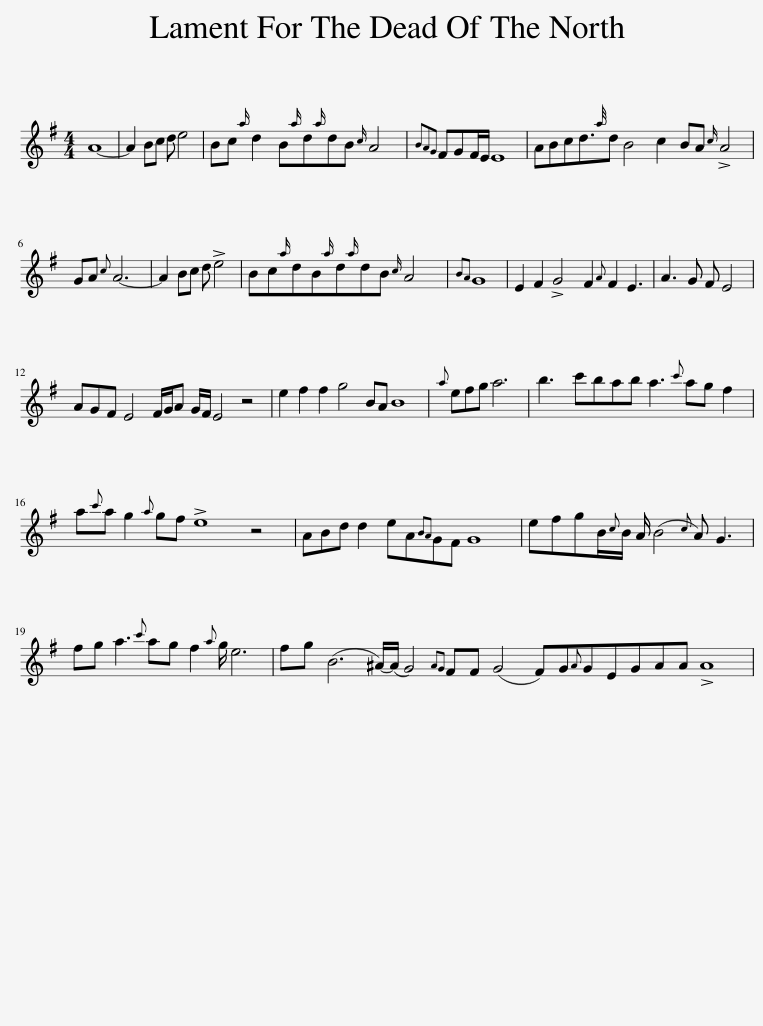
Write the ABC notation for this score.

X:1
L:1/8
M:4/4
I:linebreak $
K:G
V:1 treble
V:1
 A8- | A2 Bc d e4 | Bc{a} d2 B{a}d{a}dB{c} A4 |{BAG} FGF/E/ E8 | ABcd3/2{a}d B4 c2 BA{c} !>!A4 |$ %5
 GA{c} A6- | A2 Bc d !>!e4 | Bc{a}dB{a}d{a}dB{c} A4 |{BA} G8 | E2 F2 !>!G4 F2{A} F2 E3 | %10
 A3 G F E4 |$ AGF E4 F/G/A G/F/ E4 z4 | e2 f2 f2 g4 BA B8 |{a} efg a6 | b3 c'bab a3{c'} ag f2 |$ %15
 a{c'}a g2{a} gf !>!e8 z4 | ABd d2 eA{BA}GF G8 | efgB/{c}B/ A/ (B4{c} A) G3 |$ fg a3{c'} ag f2{a} g/ e6 | fg (B6 ^A/-)(A/ G4){AG} FF (G4 F)G{A}GEGAA !>!A8 | %20
